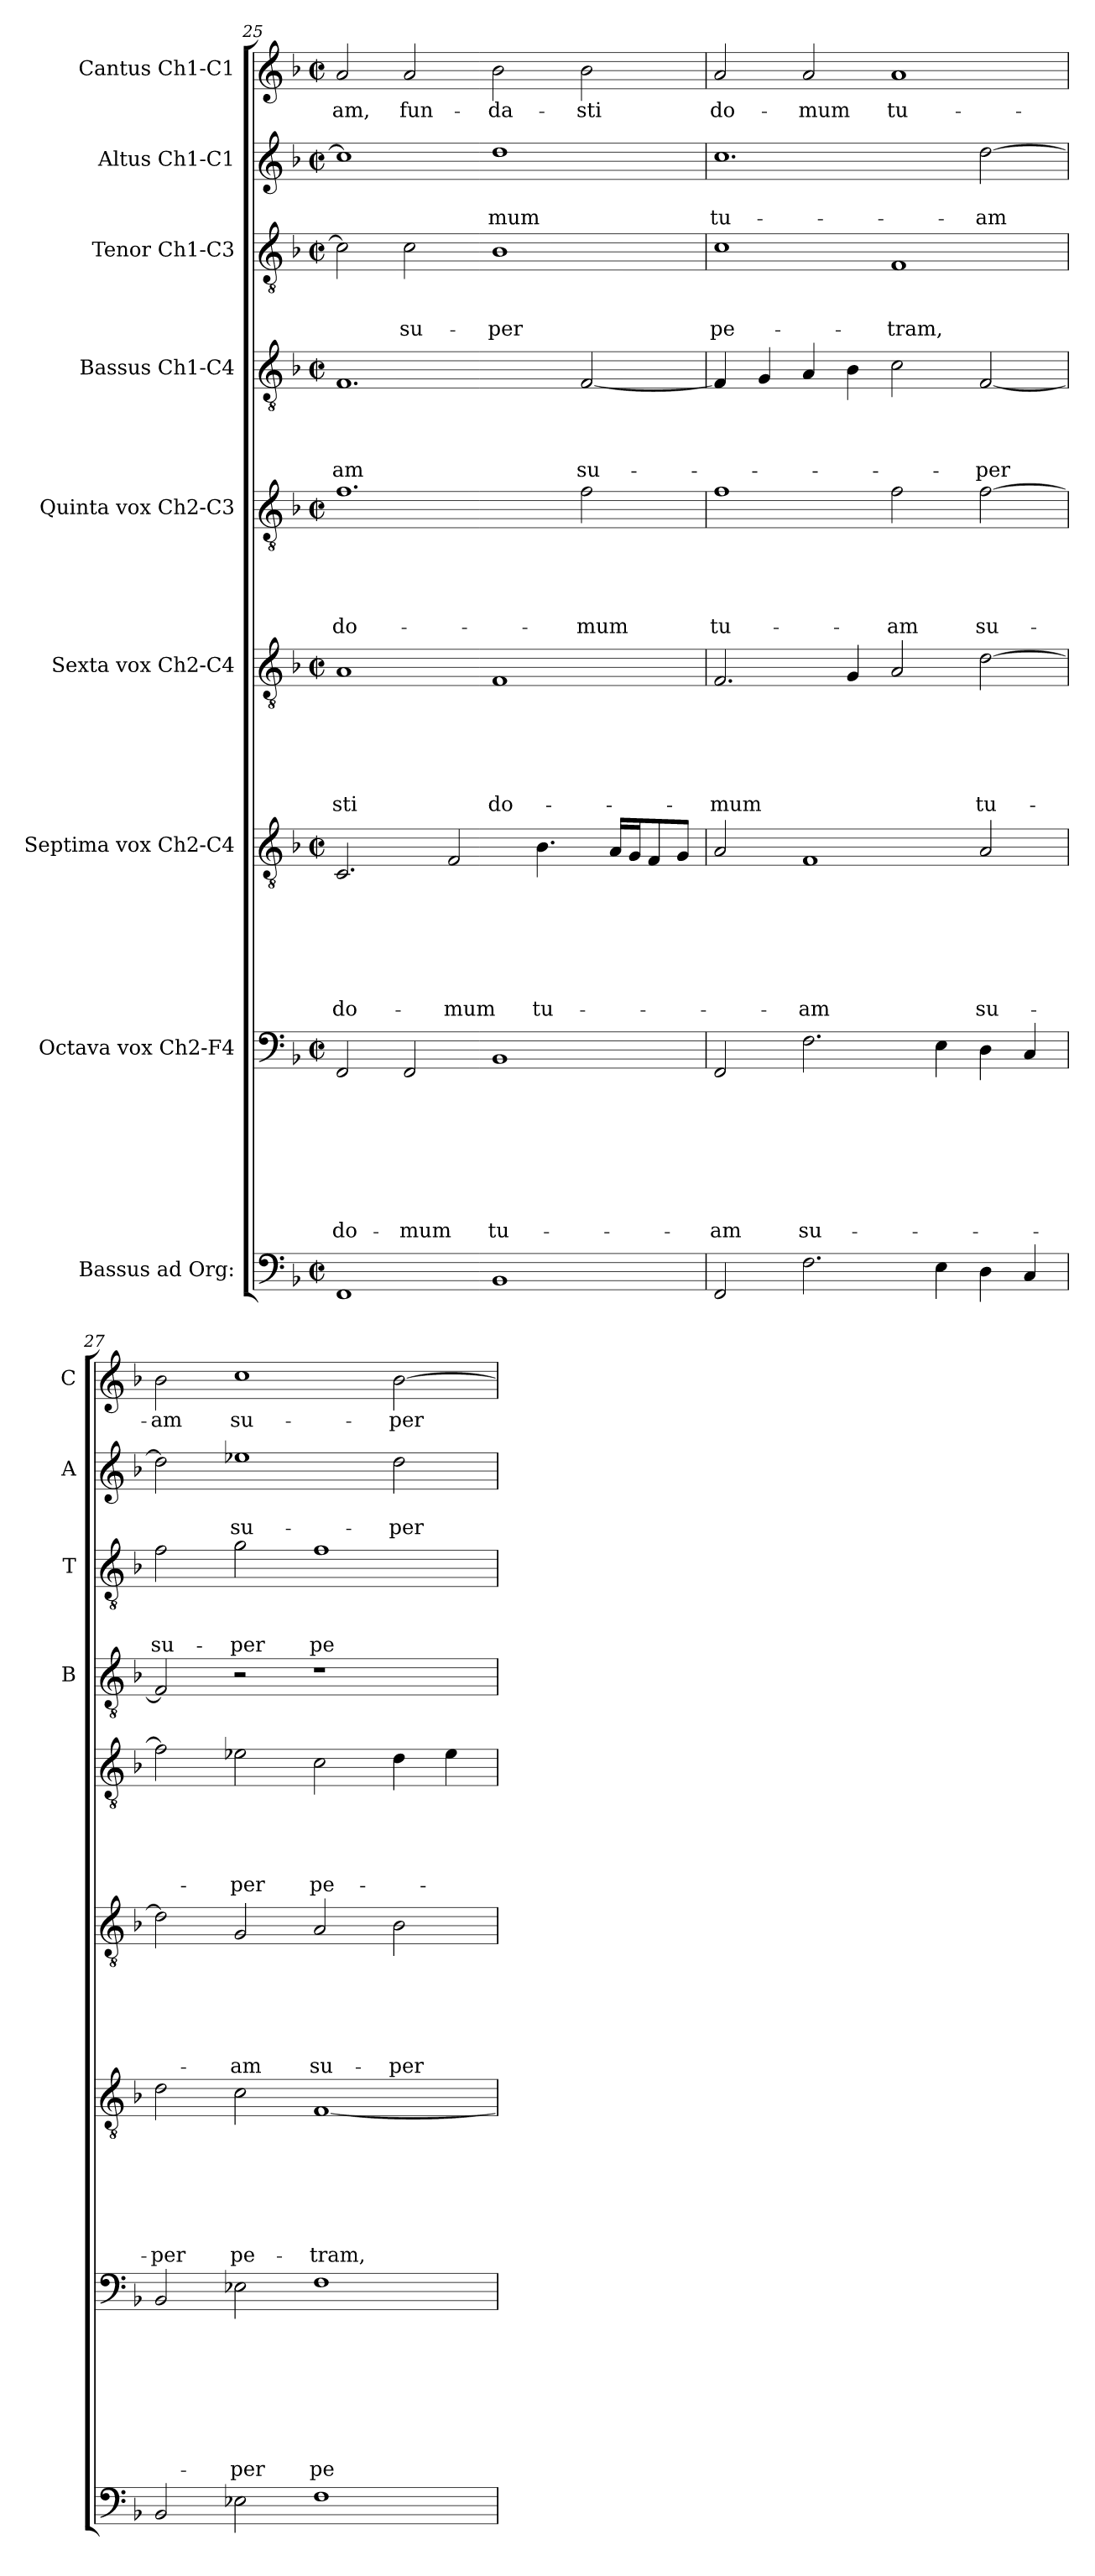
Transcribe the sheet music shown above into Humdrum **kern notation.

**kern	**kern	**text	**text	**text	**text	**text	**text	**text	**text	**kern	**text	**text	**text	**text	**text	**text	**text	**kern	**text	**text	**text	**text	**text	**text	**kern	**text	**text	**text	**text	**text	**kern	**text	**text	**text	**text	**kern	**text	**text	**text	**kern	**text	**text	**kern	**text
*part9	*part8	*part8	*part8	*part8	*part8	*part8	*part8	*part8	*part8	*part7	*part7	*part7	*part7	*part7	*part7	*part7	*part7	*part6	*part6	*part6	*part6	*part6	*part6	*part6	*part5	*part5	*part5	*part5	*part5	*part5	*part4	*part4	*part4	*part4	*part4	*part3	*part3	*part3	*part3	*part2	*part2	*part2	*part1	*part1
*staff9	*staff8	*staff8	*staff8	*staff8	*staff8	*staff8	*staff8	*staff8	*staff8	*staff7	*staff7	*staff7	*staff7	*staff7	*staff7	*staff7	*staff7	*staff6	*staff6	*staff6	*staff6	*staff6	*staff6	*staff6	*staff5	*staff5	*staff5	*staff5	*staff5	*staff5	*staff4	*staff4	*staff4	*staff4	*staff4	*staff3	*staff3	*staff3	*staff3	*staff2	*staff2	*staff2	*staff1	*staff1
*I"Bassus ad Org:	*I"Octava vox Ch2-F4	*	*	*	*	*	*	*	*	*I"Septima vox Ch2-C4	*	*	*	*	*	*	*	*I"Sexta vox Ch2-C4	*	*	*	*	*	*	*I"Quinta vox Ch2-C3	*	*	*	*	*	*I"Bassus Ch1-C4	*	*	*	*	*I"Tenor Ch1-C3	*	*	*	*I"Altus Ch1-C1	*	*	*I"Cantus Ch1-C1	*
*	*	*	*	*	*	*	*	*	*	*	*	*	*	*	*	*	*	*	*	*	*	*	*	*	*	*	*	*	*	*	*I'B	*	*	*	*	*I'T	*	*	*	*I'A	*	*	*I'C	*
!!LO:PB:g=z
*clefF4	*clefF4	*	*	*	*	*	*	*	*	*clefGv2	*	*	*	*	*	*	*	*clefGv2	*	*	*	*	*	*	*clefGv2	*	*	*	*	*	*clefGv2	*	*	*	*	*clefGv2	*	*	*	*clefG2	*	*	*clefG2	*
*k[b-]	*k[b-]	*	*	*	*	*	*	*	*	*k[b-]	*	*	*	*	*	*	*	*k[b-]	*	*	*	*	*	*	*k[b-]	*	*	*	*	*	*k[b-]	*	*	*	*	*k[b-]	*	*	*	*k[b-]	*	*	*k[b-]	*
*F:	*F:	*	*	*	*	*	*	*	*	*F:	*	*	*	*	*	*	*	*F:	*	*	*	*	*	*	*F:	*	*	*	*	*	*F:	*	*	*	*	*F:	*	*	*	*F:	*	*	*F:	*
*M2/2	*M2/2	*	*	*	*	*	*	*	*	*M2/2	*	*	*	*	*	*	*	*M2/2	*	*	*	*	*	*	*M2/2	*	*	*	*	*	*M2/2	*	*	*	*	*M2/2	*	*	*	*M2/2	*	*	*M2/2	*
*met(c|)	*met(c|)	*	*	*	*	*	*	*	*	*met(c|)	*	*	*	*	*	*	*	*met(c|)	*	*	*	*	*	*	*met(c|)	*	*	*	*	*	*met(c|)	*	*	*	*	*met(c|)	*	*	*	*met(c|)	*	*	*met(c|)	*
=25	=25	=25	=25	=25	=25	=25	=25	=25	=25	=25	=25	=25	=25	=25	=25	=25	=25	=25	=25	=25	=25	=25	=25	=25	=25	=25	=25	=25	=25	=25	=25	=25	=25	=25	=25	=25	=25	=25	=25	=25	=25	=25	=25	=25
!	!	!	!	!	!	!	!	!	!LO:LY:b	!	!	!	!	!	!	!	!LO:LY:b	!	!	!	!	!	!	!LO:LY:b	!	!	!	!	!	!LO:LY:b	!	!	!	!	!LO:LY:b	!	!	!	!	!	!	!	!	!LO:LY:b
1FF	2FF/	.	.	.	.	.	.	.	do-	2.C/	.	.	.	.	.	.	do-	1A	.	.	.	.	.	-sti	1.f	.	.	.	.	do-	1.F	.	.	.	-am	2c\]	.	.	.	1cc]	.	.	2a/	-am,
!	!	!	!	!	!	!	!	!	!LO:LY:b	!	!	!	!	!	!	!	!	!	!	!	!	!	!	!	!	!	!	!	!	!	!	!	!	!	!	!	!	!	!LO:LY:b	!	!	!	!	!LO:LY:b
.	2FF/	.	.	.	.	.	.	.	-mum	.	.	.	.	.	.	.	.	.	.	.	.	.	.	.	.	.	.	.	.	.	.	.	.	.	.	2c\	.	.	su-	.	.	.	2a/	fun-
!	!	!	!	!	!	!	!	!	!	!	!	!	!	!	!	!	!LO:LY:b	!	!	!	!	!	!	!	!	!	!	!	!	!	!	!	!	!	!	!	!	!	!	!	!	!	!	!
.	.	.	.	.	.	.	.	.	.	2F/	.	.	.	.	.	.	-mum	.	.	.	.	.	.	.	.	.	.	.	.	.	.	.	.	.	.	.	.	.	.	.	.	.	.	.
!	!	!	!	!	!	!	!	!	!LO:LY:b	!	!	!	!	!	!	!	!	!	!	!	!	!	!	!LO:LY:b	!	!	!	!	!	!	!	!	!	!	!	!	!	!	!LO:LY:b	!	!	!LO:LY:b	!	!LO:LY:b
1BB-	1BB-	.	.	.	.	.	.	.	tu-	.	.	.	.	.	.	.	.	1F	.	.	.	.	.	do-	.	.	.	.	.	.	.	.	.	.	.	1B-	.	.	-per	1dd	.	-mum	2b-\	-da-
!	!	!	!	!	!	!	!	!	!	!	!	!	!	!	!	!	!LO:LY:b	!	!	!	!	!	!	!	!	!	!	!	!	!	!	!	!	!	!	!	!	!	!	!	!	!	!	!
.	.	.	.	.	.	.	.	.	.	4.B-\	.	.	.	.	.	.	tu-	.	.	.	.	.	.	.	.	.	.	.	.	.	.	.	.	.	.	.	.	.	.	.	.	.	.	.
!	!	!	!	!	!	!	!	!	!	!	!	!	!	!	!	!	!	!	!	!	!	!	!	!	!	!	!	!	!	!LO:LY:b	!	!	!	!	!LO:LY:b	!	!	!	!	!	!	!	!	!LO:LY:b
.	.	.	.	.	.	.	.	.	.	.	.	.	.	.	.	.	.	.	.	.	.	.	.	.	2f\	.	.	.	.	-mum	[2F/	.	.	.	su-	.	.	.	.	.	.	.	2b-\	-sti
.	.	.	.	.	.	.	.	.	.	16A/LL	.	.	.	.	.	.	.	.	.	.	.	.	.	.	.	.	.	.	.	.	.	.	.	.	.	.	.	.	.	.	.	.	.	.
.	.	.	.	.	.	.	.	.	.	16G/J	.	.	.	.	.	.	.	.	.	.	.	.	.	.	.	.	.	.	.	.	.	.	.	.	.	.	.	.	.	.	.	.	.	.
.	.	.	.	.	.	.	.	.	.	8F/	.	.	.	.	.	.	.	.	.	.	.	.	.	.	.	.	.	.	.	.	.	.	.	.	.	.	.	.	.	.	.	.	.	.
.	.	.	.	.	.	.	.	.	.	8G/J	.	.	.	.	.	.	.	.	.	.	.	.	.	.	.	.	.	.	.	.	.	.	.	.	.	.	.	.	.	.	.	.	.	.
=26	=26	=26	=26	=26	=26	=26	=26	=26	=26	=26	=26	=26	=26	=26	=26	=26	=26	=26	=26	=26	=26	=26	=26	=26	=26	=26	=26	=26	=26	=26	=26	=26	=26	=26	=26	=26	=26	=26	=26	=26	=26	=26	=26	=26
!	!	!	!	!	!	!	!	!	!LO:LY:b	!	!	!	!	!	!	!	!	!	!	!	!	!	!	!LO:LY:b	!	!	!	!	!	!LO:LY:b	!	!	!	!	!	!	!	!	!LO:LY:b	!	!	!LO:LY:b	!	!LO:LY:b
2FF/	2FF/	.	.	.	.	.	.	.	-am	2A/	.	.	.	.	.	.	.	2.F/	.	.	.	.	.	-mum	1f	.	.	.	.	tu-	4F/]	.	.	.	.	1c	.	.	pe-	1.cc	.	tu-	2a/	do-
.	.	.	.	.	.	.	.	.	.	.	.	.	.	.	.	.	.	.	.	.	.	.	.	.	.	.	.	.	.	.	4G/	.	.	.	.	.	.	.	.	.	.	.	.	.
!	!	!	!	!	!	!	!	!	!LO:LY:b	!	!	!	!	!	!	!	!LO:LY:b	!	!	!	!	!	!	!	!	!	!	!	!	!	!	!	!	!	!	!	!	!	!	!	!	!	!	!LO:LY:b
2.F\	2.F\	.	.	.	.	.	.	.	su-	1F	.	.	.	.	.	.	-am	.	.	.	.	.	.	.	.	.	.	.	.	.	4A/	.	.	.	.	.	.	.	.	.	.	.	2a/	-mum
.	.	.	.	.	.	.	.	.	.	.	.	.	.	.	.	.	.	4G/	.	.	.	.	.	.	.	.	.	.	.	.	4B-\	.	.	.	.	.	.	.	.	.	.	.	.	.
!	!	!	!	!	!	!	!	!	!	!	!	!	!	!	!	!	!	!	!	!	!	!	!	!	!	!	!	!	!	!LO:LY:b	!	!	!	!	!	!	!	!	!LO:LY:b	!	!	!	!	!LO:LY:b
.	.	.	.	.	.	.	.	.	.	.	.	.	.	.	.	.	.	2A/	.	.	.	.	.	.	2f\	.	.	.	.	-am	2c\	.	.	.	.	1F	.	.	-tram,	.	.	.	1a	tu-
4E\	4E\	.	.	.	.	.	.	.	.	.	.	.	.	.	.	.	.	.	.	.	.	.	.	.	.	.	.	.	.	.	.	.	.	.	.	.	.	.	.	.	.	.	.	.
!	!	!	!	!	!	!	!	!	!	!	!	!	!	!	!	!	!LO:LY:b	!	!	!	!	!	!	!LO:LY:b	!	!	!	!	!	!LO:LY:b	!	!	!	!	!LO:LY:b	!	!	!	!	!	!	!LO:LY:b	!	!
4D\	4D\	.	.	.	.	.	.	.	.	2A/	.	.	.	.	.	.	su-	[2d\	.	.	.	.	.	tu-	[2f\	.	.	.	.	su-	[2F/	.	.	.	-per	.	.	.	.	[2dd\	.	-am	.	.
4C/	4C/	.	.	.	.	.	.	.	.	.	.	.	.	.	.	.	.	.	.	.	.	.	.	.	.	.	.	.	.	.	.	.	.	.	.	.	.	.	.	.	.	.	.	.
=27	=27	=27	=27	=27	=27	=27	=27	=27	=27	=27	=27	=27	=27	=27	=27	=27	=27	=27	=27	=27	=27	=27	=27	=27	=27	=27	=27	=27	=27	=27	=27	=27	=27	=27	=27	=27	=27	=27	=27	=27	=27	=27	=27	=27
!	!	!	!	!	!	!	!	!	!	!	!	!	!	!	!	!	!LO:LY:b	!	!	!	!	!	!	!	!	!	!	!	!	!	!	!	!	!	!	!	!	!	!LO:LY:b	!	!	!	!	!LO:LY:b
2BB-/	2BB-/	.	.	.	.	.	.	.	.	2d\	.	.	.	.	.	.	-per	2d\]	.	.	.	.	.	.	2f\]	.	.	.	.	.	2F/]	.	.	.	.	2f\	.	.	su-	2dd\]	.	.	2b-\	-am
!	!	!	!	!	!	!	!	!	!LO:LY:b	!	!	!	!	!	!	!	!LO:LY:b	!	!	!	!	!	!	!LO:LY:b	!	!	!	!	!	!LO:LY:b	!	!	!	!	!	!	!	!	!LO:LY:b	!	!	!LO:LY:b	!	!LO:LY:b
2E-X\	2E-X\	.	.	.	.	.	.	.	-per	2c\	.	.	.	.	.	.	pe-	2G/	.	.	.	.	.	-am	2e-X\	.	.	.	.	-per	2r	.	.	.	.	2g\	.	.	-per	1ee-X	.	su-	1cc	su-
!	!	!	!	!	!	!	!	!	!LO:LY:b	!	!	!	!	!	!	!	!LO:LY:b	!	!	!	!	!	!	!LO:LY:b	!	!	!	!	!	!LO:LY:b	!	!	!	!	!	!	!	!	!LO:LY:b	!	!	!	!	!
1F	1F	.	.	.	.	.	.	.	pe-	[1F	.	.	.	.	.	.	-tram,	2A/	.	.	.	.	.	su-	2c\	.	.	.	.	pe-	1r	.	.	.	.	1f	.	.	pe-	.	.	.	.	.
!	!	!	!	!	!	!	!	!	!	!	!	!	!	!	!	!	!	!	!	!	!	!	!	!LO:LY:b	!	!	!	!	!	!	!	!	!	!	!	!	!	!	!	!	!	!LO:LY:b	!	!LO:LY:b
.	.	.	.	.	.	.	.	.	.	.	.	.	.	.	.	.	.	2B-\	.	.	.	.	.	-per	4d\	.	.	.	.	.	.	.	.	.	.	.	.	.	.	2dd\	.	-per	[2b-\	-per
.	.	.	.	.	.	.	.	.	.	.	.	.	.	.	.	.	.	.	.	.	.	.	.	.	4e-\	.	.	.	.	.	.	.	.	.	.	.	.	.	.	.	.	.	.	.
=	=	=	=	=	=	=	=	=	=	=	=	=	=	=	=	=	=	=	=	=	=	=	=	=	=	=	=	=	=	=	=	=	=	=	=	=	=	=	=	=	=	=	=	=
*-	*-	*-	*-	*-	*-	*-	*-	*-	*-	*-	*-	*-	*-	*-	*-	*-	*-	*-	*-	*-	*-	*-	*-	*-	*-	*-	*-	*-	*-	*-	*-	*-	*-	*-	*-	*-	*-	*-	*-	*-	*-	*-	*-	*-
